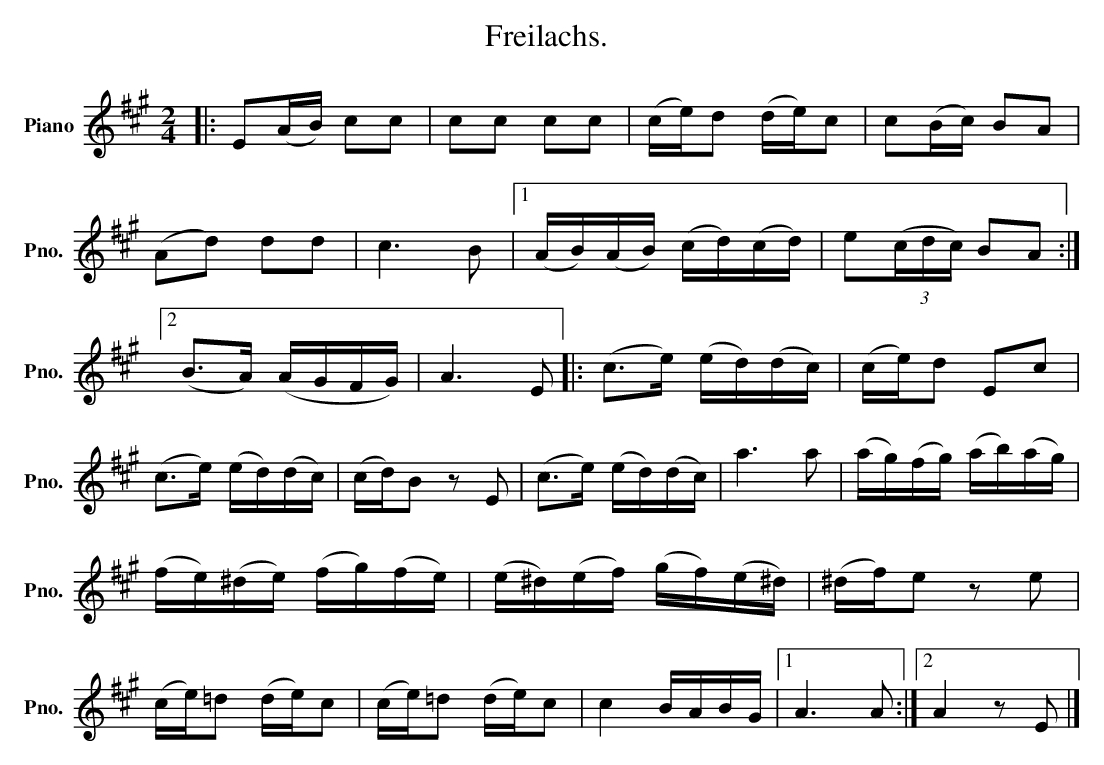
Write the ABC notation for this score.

X:1
T:Freilachs.
L:1/16
M:2/4
K:A
V:1 treble nm="Piano" snm="Pno."
V:1
|: E2(AB) c2c2 | c2c2 c2c2 | (ce)d2 (de)c2 | c2(Bc) B2A2 |$ (A2d2) d2d2 | c6 B2 |1 %6
 (AB)(AB) (cd)(cd) | e2(3(cdc) B2A2 :|2$ (B2>A2) (AGFG) | A6 E2 |: (c2>e2) (ed)(dc) | %11
 (ce)d2 E2c2 |$ (c2>e2) (ed)(dc) | (cd)B2 z2 E2 | (c2>e2) (ed)(dc) | a6 a2 | (ag)(fg) (ab)(ag) |$ %17
 (fe)(^de) (fg)(fe) | (e^d)(ef) (gf)(e^d) | (^df)e2 z2 e2 |$ (ce)=d2 (de)c2 | (ce)=d2 (de)c2 | %22
 c4 BABG |1 A6 A2 :|2 A4 z2 E2 |] %25
